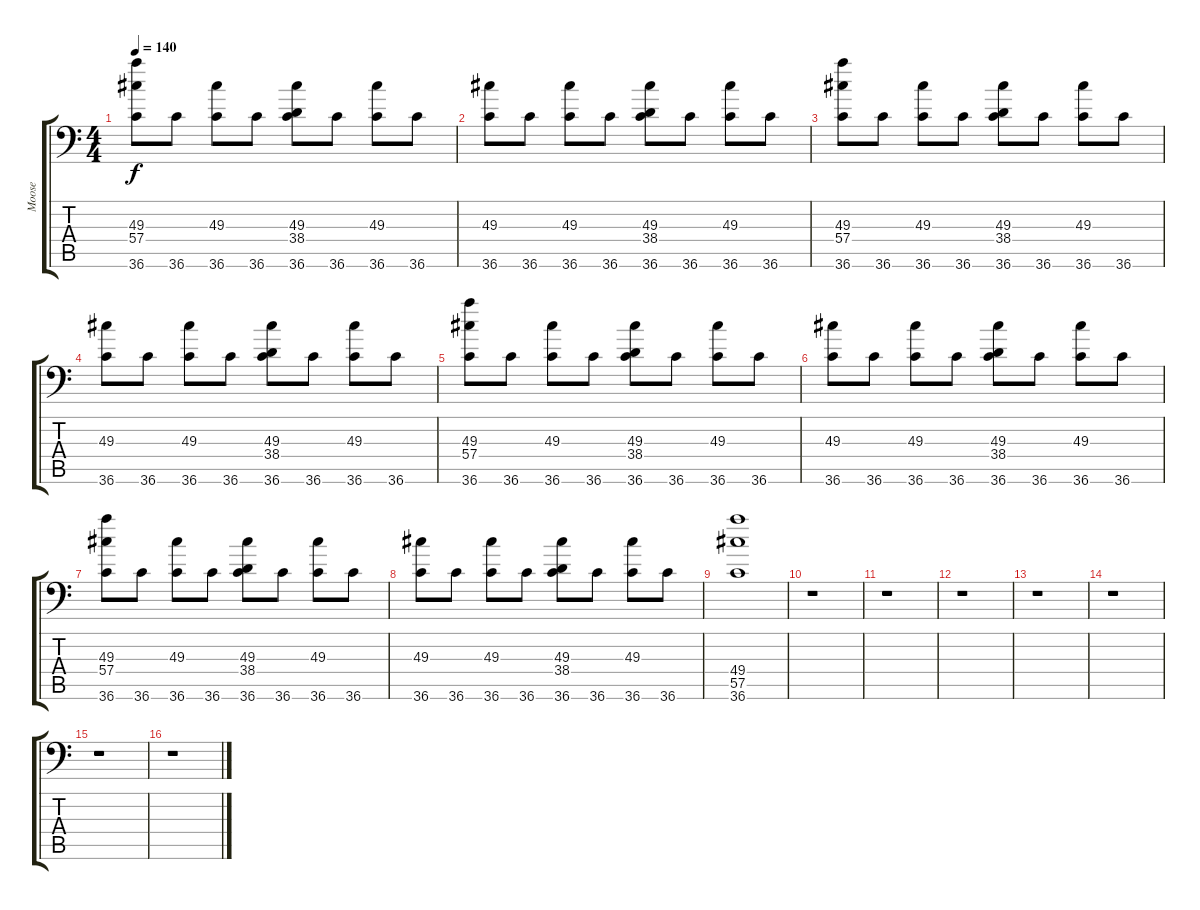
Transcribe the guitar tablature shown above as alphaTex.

\track ("Moose" "Moose") {instrument acousticgrandpiano}
\staff {score tabs}
\tuning (C-1 C-1 C-1 C-1 C-1 C-1) {hide}
\ts (4 4)
\tempo 140
\clef f4
\ks c
(49.3 57.4 36.6).8{dy f} 36.6.8 (49.3 36.6).8 36.6.8 (49.3 38.4 36.6).8 36.6.8 (49.3 36.6).8 36.6.8 |
(49.3 36.6).8 36.6.8 (49.3 36.6).8 36.6.8 (49.3 38.4 36.6).8 36.6.8 (49.3 36.6).8 36.6.8 |
(49.3 57.4 36.6).8 36.6.8 (49.3 36.6).8 36.6.8 (49.3 38.4 36.6).8 36.6.8 (49.3 36.6).8 36.6.8 |
(49.3 36.6).8 36.6.8 (49.3 36.6).8 36.6.8 (49.3 38.4 36.6).8 36.6.8 (49.3 36.6).8 36.6.8 |
(49.3 57.4 36.6).8 36.6.8 (49.3 36.6).8 36.6.8 (49.3 38.4 36.6).8 36.6.8 (49.3 36.6).8 36.6.8 |
(49.3 36.6).8 36.6.8 (49.3 36.6).8 36.6.8 (49.3 38.4 36.6).8 36.6.8 (49.3 36.6).8 36.6.8 |
(49.3 57.4 36.6).8 36.6.8 (49.3 36.6).8 36.6.8 (49.3 38.4 36.6).8 36.6.8 (49.3 36.6).8 36.6.8 |
(49.3 36.6).8 36.6.8 (49.3 36.6).8 36.6.8 (49.3 38.4 36.6).8 36.6.8 (49.3 36.6).8 36.6.8 |
(49.4 57.5 36.6).1 |
r.1 |
r.1 |
r.1 |
r.1 |
r.1 |
r.1 |
r.1
